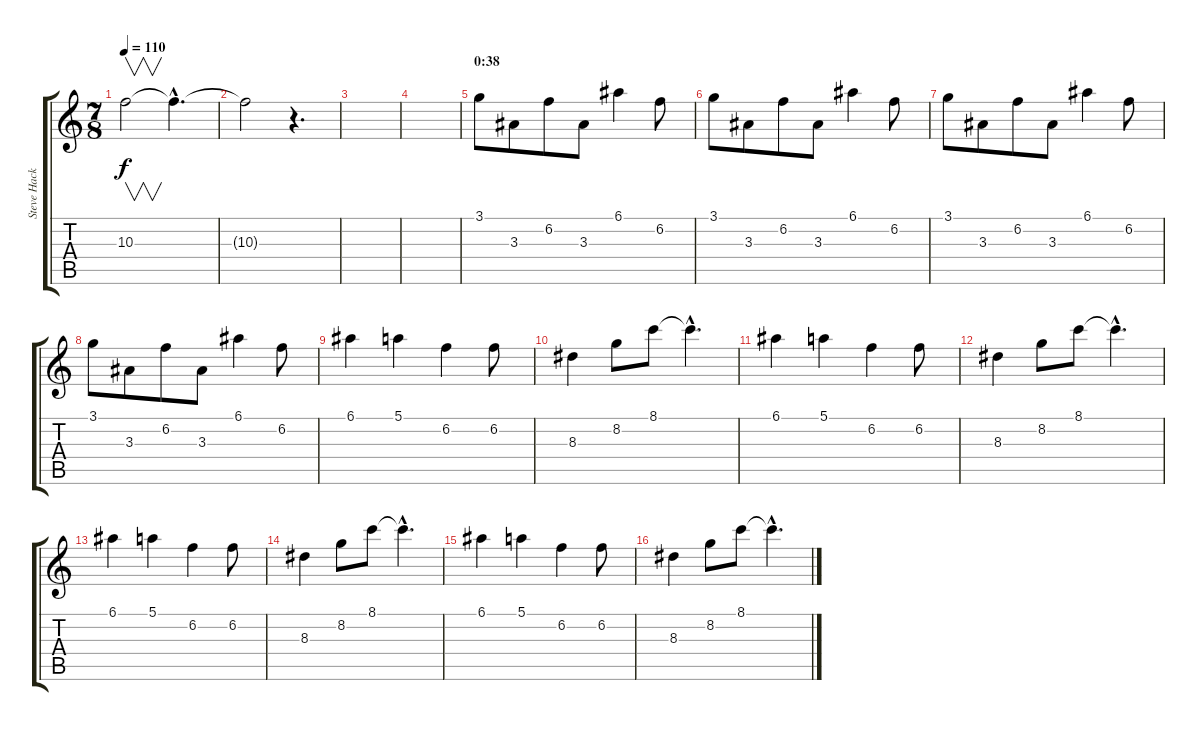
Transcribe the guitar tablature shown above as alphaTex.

\track ("Steve Hackett (guitar 2)" "Steve Hack") {instrument overdrivenguitar}
\staff {score tabs}
\tuning (E4 B3 G3 D3 A2 E2) {hide}
\ts (7 8)
\tempo 110
\clef g2
\ks c
10.3.2{v dy f} 10.3{hac t}.4{d} |
10.3{t}.2 r.4{d} |
|
|
\section ("" "0:38")
3.1.8 3.3.8 6.2.8 3.3.8 6.1.4 6.2.8 |
3.1.8 3.3.8 6.2.8 3.3.8 6.1.4 6.2.8 |
3.1.8 3.3.8 6.2.8 3.3.8 6.1.4 6.2.8 |
3.1.8 3.3.8 6.2.8 3.3.8 6.1.4 6.2.8 |
6.1.4 5.1.4 6.2.4 6.2.8 |
8.3.4 8.2.8 8.1.8 8.1{hac t}.4{d} |
6.1.4 5.1.4 6.2.4 6.2.8 |
8.3.4 8.2.8 8.1.8 8.1{hac t}.4{d} |
6.1.4 5.1.4 6.2.4 6.2.8 |
8.3.4 8.2.8 8.1.8 8.1{hac t}.4{d} |
6.1.4 5.1.4 6.2.4 6.2.8 |
8.3.4 8.2.8 8.1.8 8.1{hac t}.4{d}
